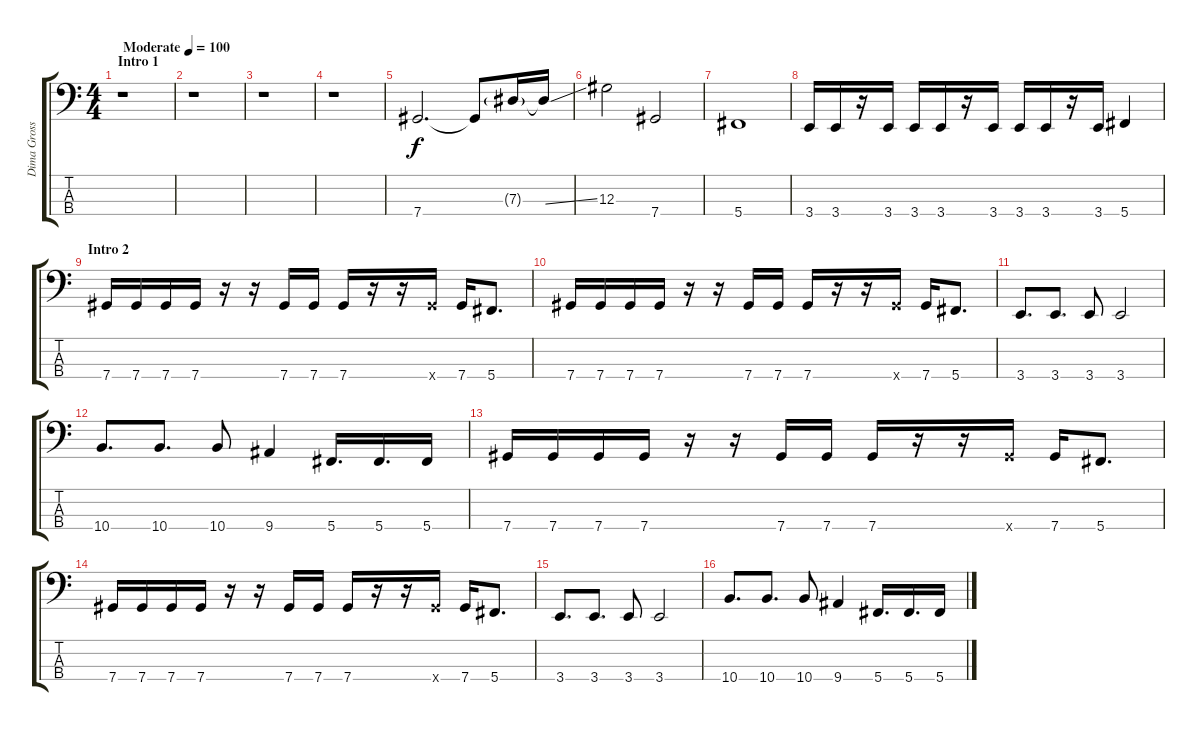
\track ("Dima Grossman" "Dima Gross") {instrument electricbassfinger}
\staff {score tabs}
\tuning (Gb2 Db2 Ab1 Db1) {hide}
\ts (4 4)
\section ("" "Intro 1")
\tempo (100 "Moderate")
\clef f4
\ks c
r.1{dy f instrument electricbassfinger} |
r.1 |
r.1 |
r.1 |
7.4.2{d} 7.4{t}.8 7.3{g}.16 7.3{ss t}.16 |
12.3.2 7.4.2 |
5.4.1 |
3.4.16 3.4.16 r.16 3.4.16 3.4.16 3.4.16 r.16 3.4.16 3.4.16 3.4.16 r.16 3.4.16 5.4.4 |
\section ("" "Intro 2")
7.4.16 7.4.16 7.4.16 7.4.16 r.16 r.16 7.4.16 7.4.16 7.4.16 r.16 r.16 7.4{x}.16 7.4.16 5.4.8{d} |
7.4.16 7.4.16 7.4.16 7.4.16 r.16 r.16 7.4.16 7.4.16 7.4.16 r.16 r.16 7.4{x}.16 7.4.16 5.4.8{d} |
3.4.8{d} 3.4.8{d} 3.4.8 3.4.2 |
10.4.8{d} 10.4.8{d} 10.4.8 9.4.4 5.4.16{d} 5.4.16{d} 5.4.16 |
7.4.16 7.4.16 7.4.16 7.4.16 r.16 r.16 7.4.16 7.4.16 7.4.16 r.16 r.16 7.4{x}.16 7.4.16 5.4.8{d} |
7.4.16 7.4.16 7.4.16 7.4.16 r.16 r.16 7.4.16 7.4.16 7.4.16 r.16 r.16 7.4{x}.16 7.4.16 5.4.8{d} |
3.4.8{d} 3.4.8{d} 3.4.8 3.4.2 |
10.4.8{d} 10.4.8{d} 10.4.8 9.4.4 5.4.16{d} 5.4.16{d} 5.4.16
